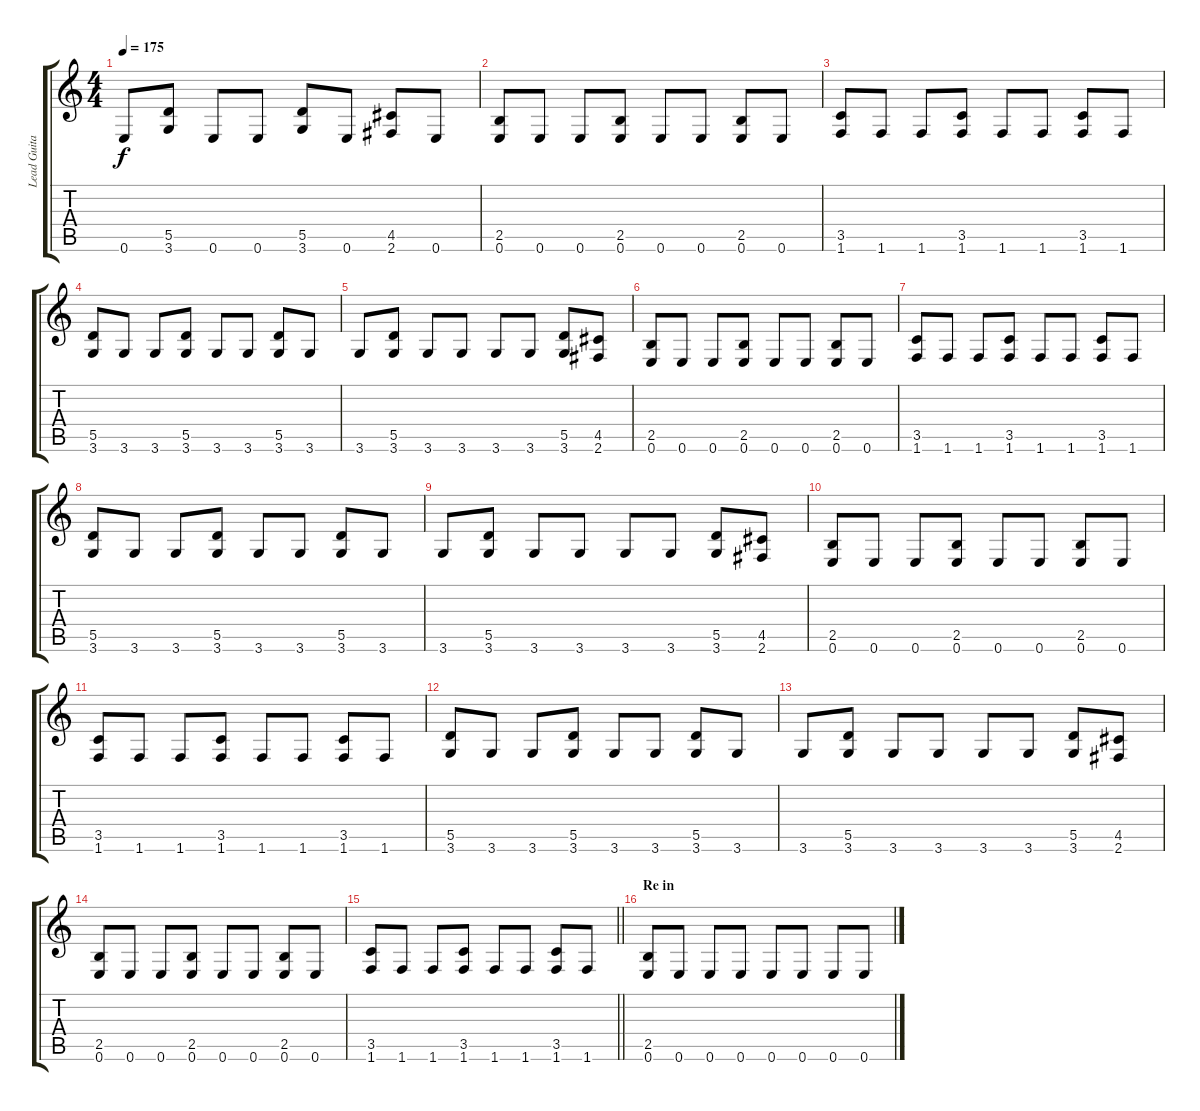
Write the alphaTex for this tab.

\track ("Lead Guitars" "Lead Guita") {instrument distortionguitar}
\staff {score tabs}
\tuning (E4 B3 G3 D3 A2 E2) {hide}
\ts (4 4)
\tempo 175
\clef g2
\ks c
0.6.8{dy f} (5.5 3.6).8 0.6.8 0.6.8 (5.5 3.6).8 0.6.8 (4.5 2.6).8 0.6.8 |
(2.5 0.6).8 0.6.8 0.6.8 (2.5 0.6).8 0.6.8 0.6.8 (2.5 0.6).8 0.6.8 |
(3.5 1.6).8 1.6.8 1.6.8 (3.5 1.6).8 1.6.8 1.6.8 (3.5 1.6).8 1.6.8 |
(5.5 3.6).8 3.6.8 3.6.8 (5.5 3.6).8 3.6.8 3.6.8 (5.5 3.6).8 3.6.8 |
3.6.8 (5.5 3.6).8 3.6.8 3.6.8 3.6.8 3.6.8 (5.5 3.6).8 (4.5 2.6).8 |
(2.5 0.6).8 0.6.8 0.6.8 (2.5 0.6).8 0.6.8 0.6.8 (2.5 0.6).8 0.6.8 |
(3.5 1.6).8 1.6.8 1.6.8 (3.5 1.6).8 1.6.8 1.6.8 (3.5 1.6).8 1.6.8 |
(5.5 3.6).8 3.6.8 3.6.8 (5.5 3.6).8 3.6.8 3.6.8 (5.5 3.6).8 3.6.8 |
3.6.8 (5.5 3.6).8 3.6.8 3.6.8 3.6.8 3.6.8 (5.5 3.6).8 (4.5 2.6).8 |
(2.5 0.6).8 0.6.8 0.6.8 (2.5 0.6).8 0.6.8 0.6.8 (2.5 0.6).8 0.6.8 |
(3.5 1.6).8 1.6.8 1.6.8 (3.5 1.6).8 1.6.8 1.6.8 (3.5 1.6).8 1.6.8 |
(5.5 3.6).8 3.6.8 3.6.8 (5.5 3.6).8 3.6.8 3.6.8 (5.5 3.6).8 3.6.8 |
3.6.8 (5.5 3.6).8 3.6.8 3.6.8 3.6.8 3.6.8 (5.5 3.6).8 (4.5 2.6).8 |
(2.5 0.6).8 0.6.8 0.6.8 (2.5 0.6).8 0.6.8 0.6.8 (2.5 0.6).8 0.6.8 |
\barLineRight lightlight
(3.5 1.6).8 1.6.8 1.6.8 (3.5 1.6).8 1.6.8 1.6.8 (3.5 1.6).8 1.6.8 |
\section ("" "Re in")
(2.5 0.6).8 0.6.8 0.6.8 0.6.8 0.6.8 0.6.8 0.6.8 0.6.8
